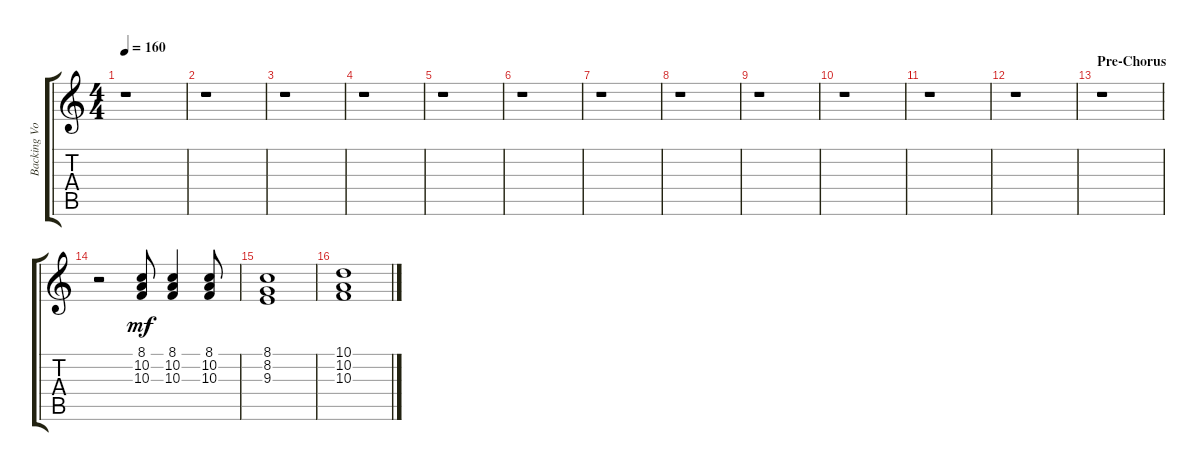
\track ("Backing Vocals" "Backing Vo") {instrument choiraahs}
\staff {score tabs}
\tuning (E4 B3 G3 D3 A2 E2) {hide}
\ts (4 4)
\tempo 160
\clef g2
\ks c
r.1{dy mf} |
r.1 |
r.1 |
r.1 |
r.1 |
r.1 |
r.1 |
r.1 |
r.1 |
r.1 |
r.1 |
r.1 |
\section ("" "Pre-Chorus")
r.1 |
r.2 (8.1 10.2 10.3).8 (8.1 10.2 10.3).4 (8.1 10.2 10.3).8 |
(8.1 8.2 9.3).1 |
(10.1 10.2 10.3).1
